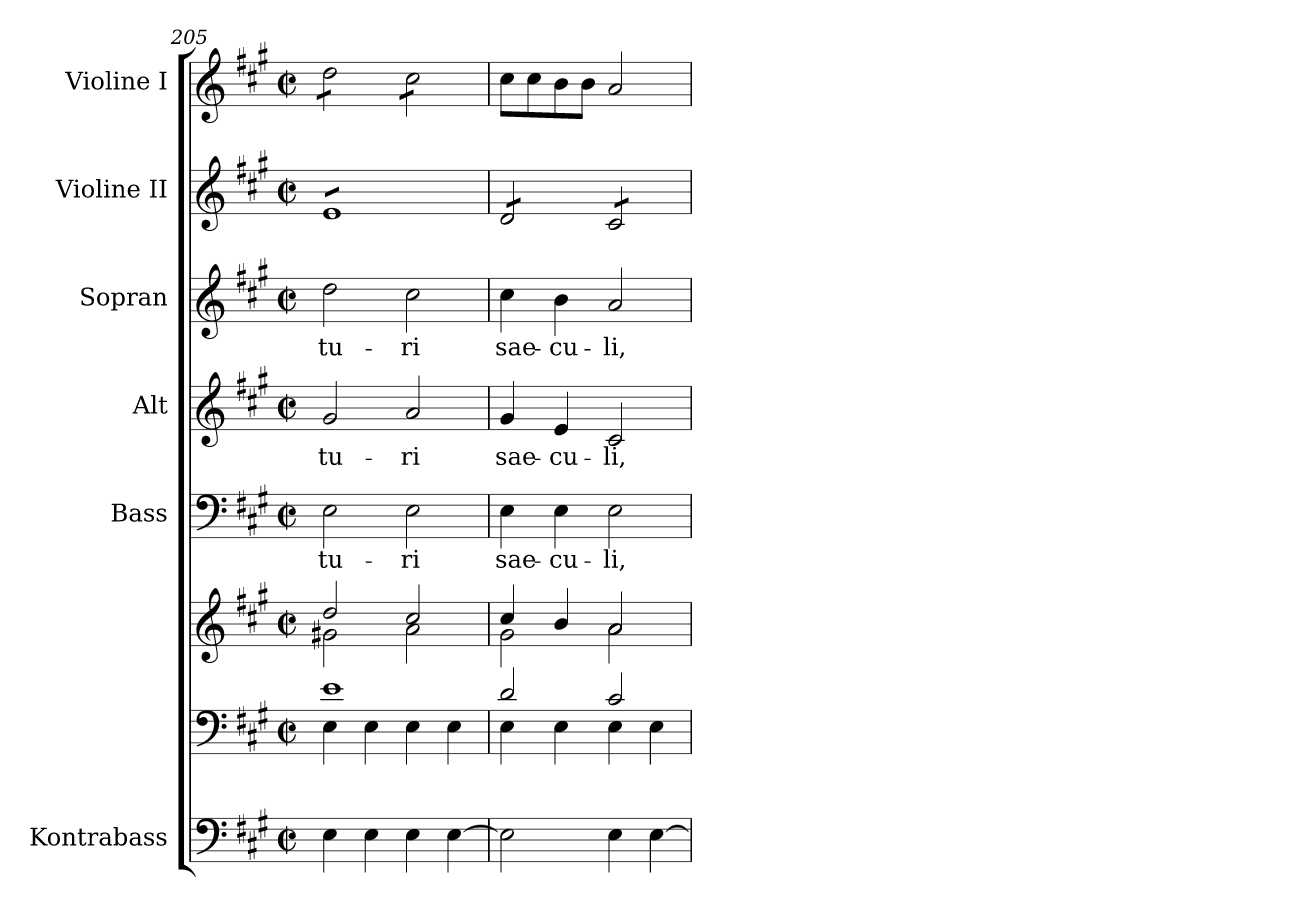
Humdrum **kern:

**kern	**kern	**kern	**kern	**text	**kern	**text	**kern	**text	**kern	**kern
*part7	*part6	*part6	*part5	*part5	*part4	*part4	*part3	*part3	*part2	*part1
*staff8	*staff7	*staff6	*staff5	*staff5	*staff4	*staff4	*staff3	*staff3	*staff2	*staff1
*I"Kontrabass	*	*	*I"Bass	*	*I"Alt	*	*I"Sopran	*	*I"Violine II	*I"Violine I
*I'Kb.	*	*	*I'B.	*	*I'A.	*	*I'S.	*	*I'Vl. II	*I'Vl. I
*clefF4	*clefF4	*clefG2	*clefF4	*	*clefG2	*	*clefG2	*	*clefG2	*clefG2
*ITrd7c12	*	*	*	*	*	*	*	*	*	*
*k[f#c#g#]	*k[f#c#g#]	*k[f#c#g#]	*k[f#c#g#]	*	*k[f#c#g#]	*	*k[f#c#g#]	*	*k[f#c#g#]	*k[f#c#g#]
*A:	*A:	*A:	*A:	*	*A:	*	*A:	*	*A:	*A:
*M2/2	*M2/2	*M2/2	*M2/2	*	*M2/2	*	*M2/2	*	*M2/2	*M2/2
*met(c|)	*met(c|)	*met(c|)	*met(c|)	*	*met(c|)	*	*met(c|)	*	*met(c|)	*met(c|)
=205	=205	=205	=205	=205	=205	=205	=205	=205	=205	=205
*	*^	*^	*	*	*	*	*	*	*	*
!	!	!	!	!	!	!LO:LY:b	!	!LO:LY:b	!	!LO:LY:b	!	!
*	*	*	*	*	*	*	*	*	*	*	*tremolo	*
*	*	*	*	*	*	*	*	*	*	*	*	*tremolo
4EE\	1e	4E\	2dd/	2g#X\	2E\	-tu-	2g#/	-tu-	2dd\	-tu-	8eL	8dd\L
.	.	.	.	.	.	.	.	.	.	.	8e	8dd\
4EE\	.	4E\	.	.	.	.	.	.	.	.	8e	8dd\
.	.	.	.	.	.	.	.	.	.	.	8e	8dd\J
!	!	!	!	!	!	!LO:LY:b	!	!LO:LY:b	!	!LO:LY:b	!	!
4EE\	.	4E\	2cc#/	2a\	2E\	-ri	2a/	-ri	2cc#\	-ri	8e	8cc#\L
.	.	.	.	.	.	.	.	.	.	.	8e	8cc#\
[4EE\	.	4E\	.	.	.	.	.	.	.	.	8e	8cc#\
.	.	.	.	.	.	.	.	.	.	.	8eJ	8cc#\J
*	*	*	*	*	*	*	*	*	*	*	*	*Xtremolo
=206	=206	=206	=206	=206	=206	=206	=206	=206	=206	=206	=206	=206
!	!	!	!	!	!	!LO:LY:b	!	!LO:LY:b	!	!LO:LY:b	!	!
2EE\]	2d/	4E\	4cc#/	2g#\	4E\	sae-	4g#/	sae-	4cc#\	sae-	8d/L	8cc#\L
.	.	.	.	.	.	.	.	.	.	.	8d/	8cc#\
!	!	!	!	!	!	!LO:LY:b	!	!LO:LY:b	!	!LO:LY:b	!	!
.	.	4E\	4b/	.	4E\	-cu-	4e/	-cu-	4b\	-cu-	8d/	8b\
.	.	.	.	.	.	.	.	.	.	.	8d/J	8b\J
!	!	!	!	!	!	!LO:LY:b	!	!LO:LY:b	!	!LO:LY:b	!	!
4EE\	2c#/	4E\	2a/	2a\	2E\	-li,	2c#/	-li,	2a/	-li,	8c#/L	2a/
.	.	.	.	.	.	.	.	.	.	.	8c#/	.
[4EE\	.	4E\	.	.	.	.	.	.	.	.	8c#/	.
.	.	.	.	.	.	.	.	.	.	.	8c#/J	.
*	*	*	*	*	*	*	*	*	*	*	*Xtremolo	*
*	*v	*v	*	*	*	*	*	*	*	*	*	*
*	*	*v	*v	*	*	*	*	*	*	*	*
=	=	=	=	=	=	=	=	=	=	=
*-	*-	*-	*-	*-	*-	*-	*-	*-	*-	*-
